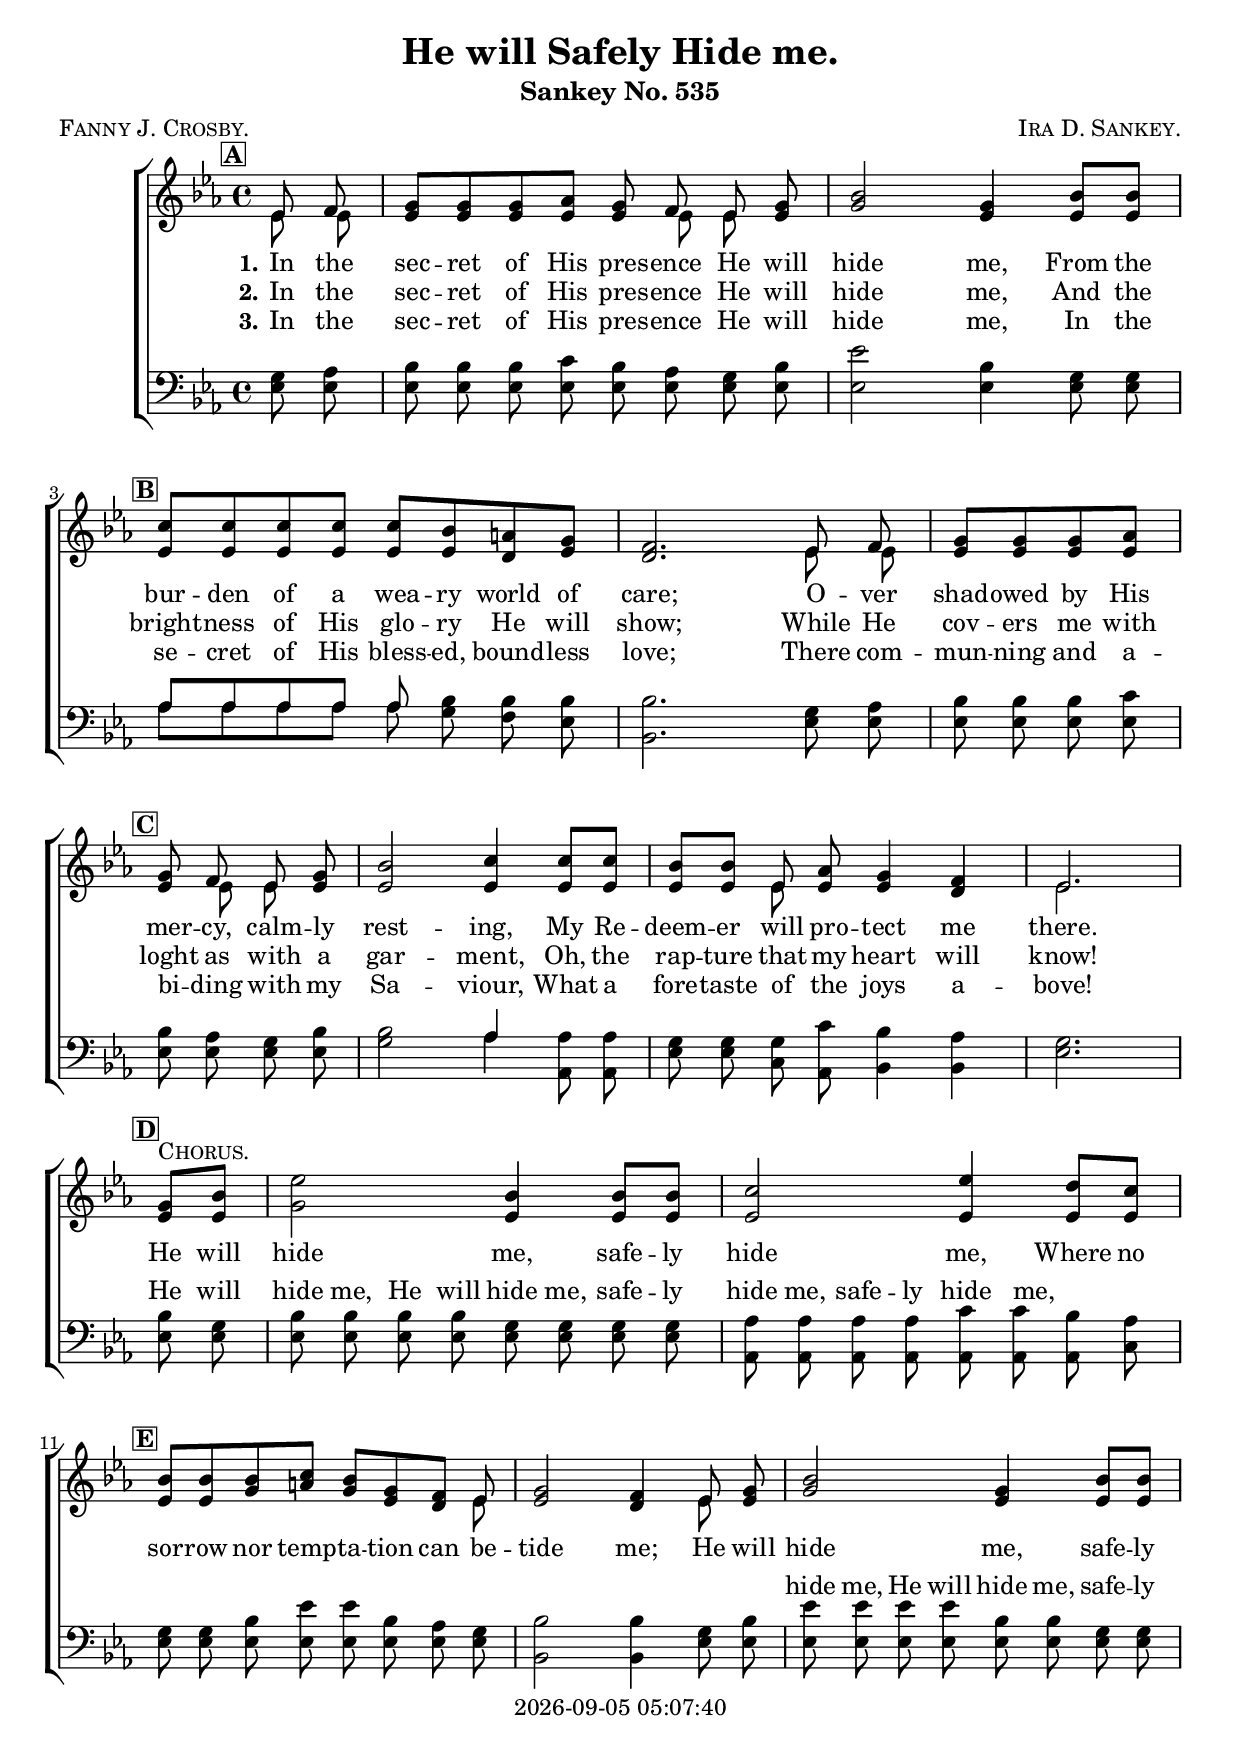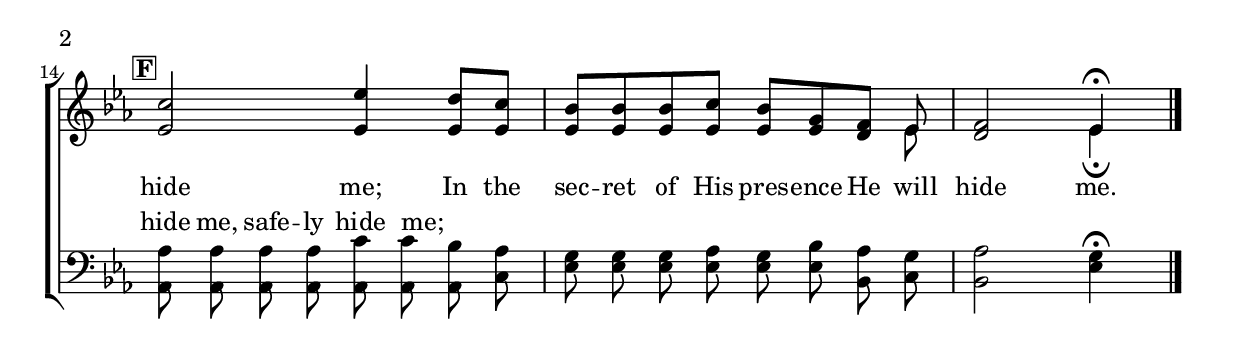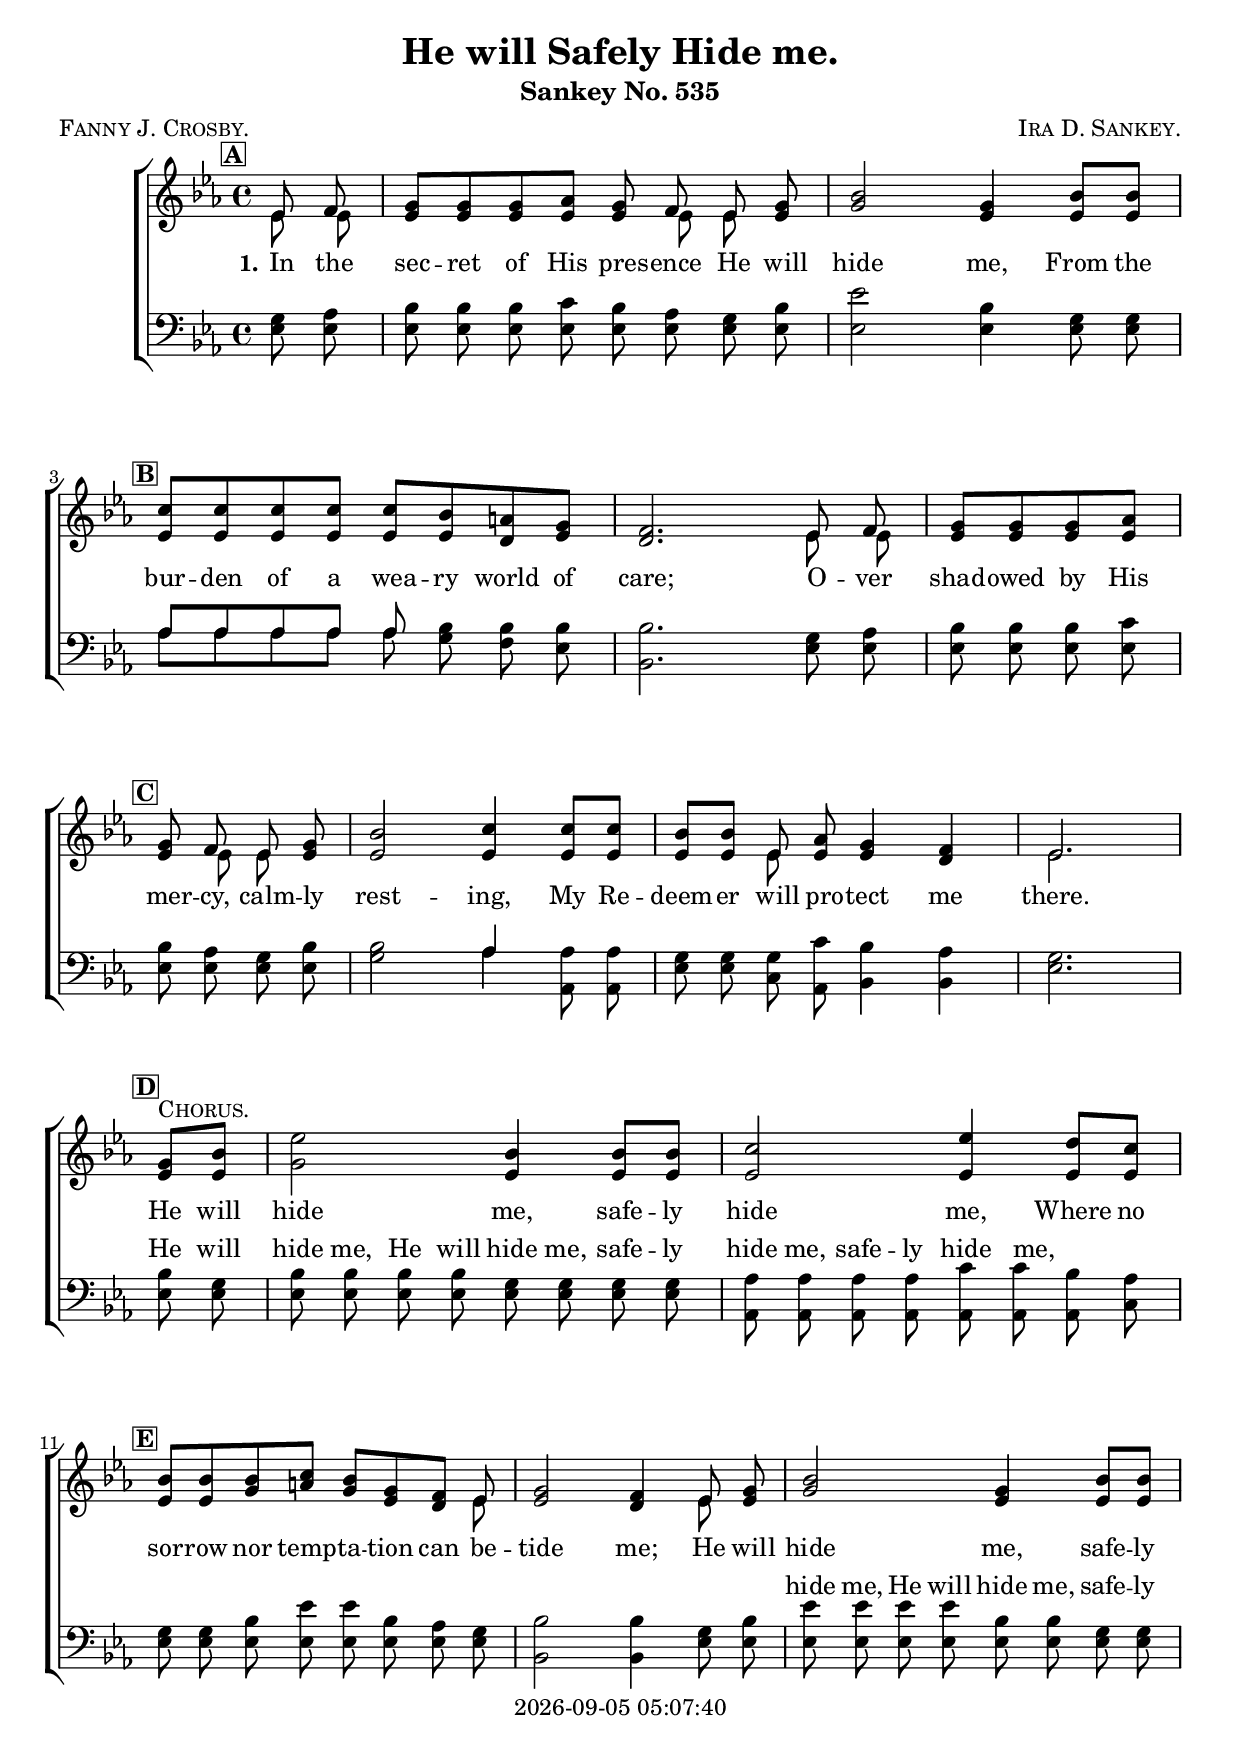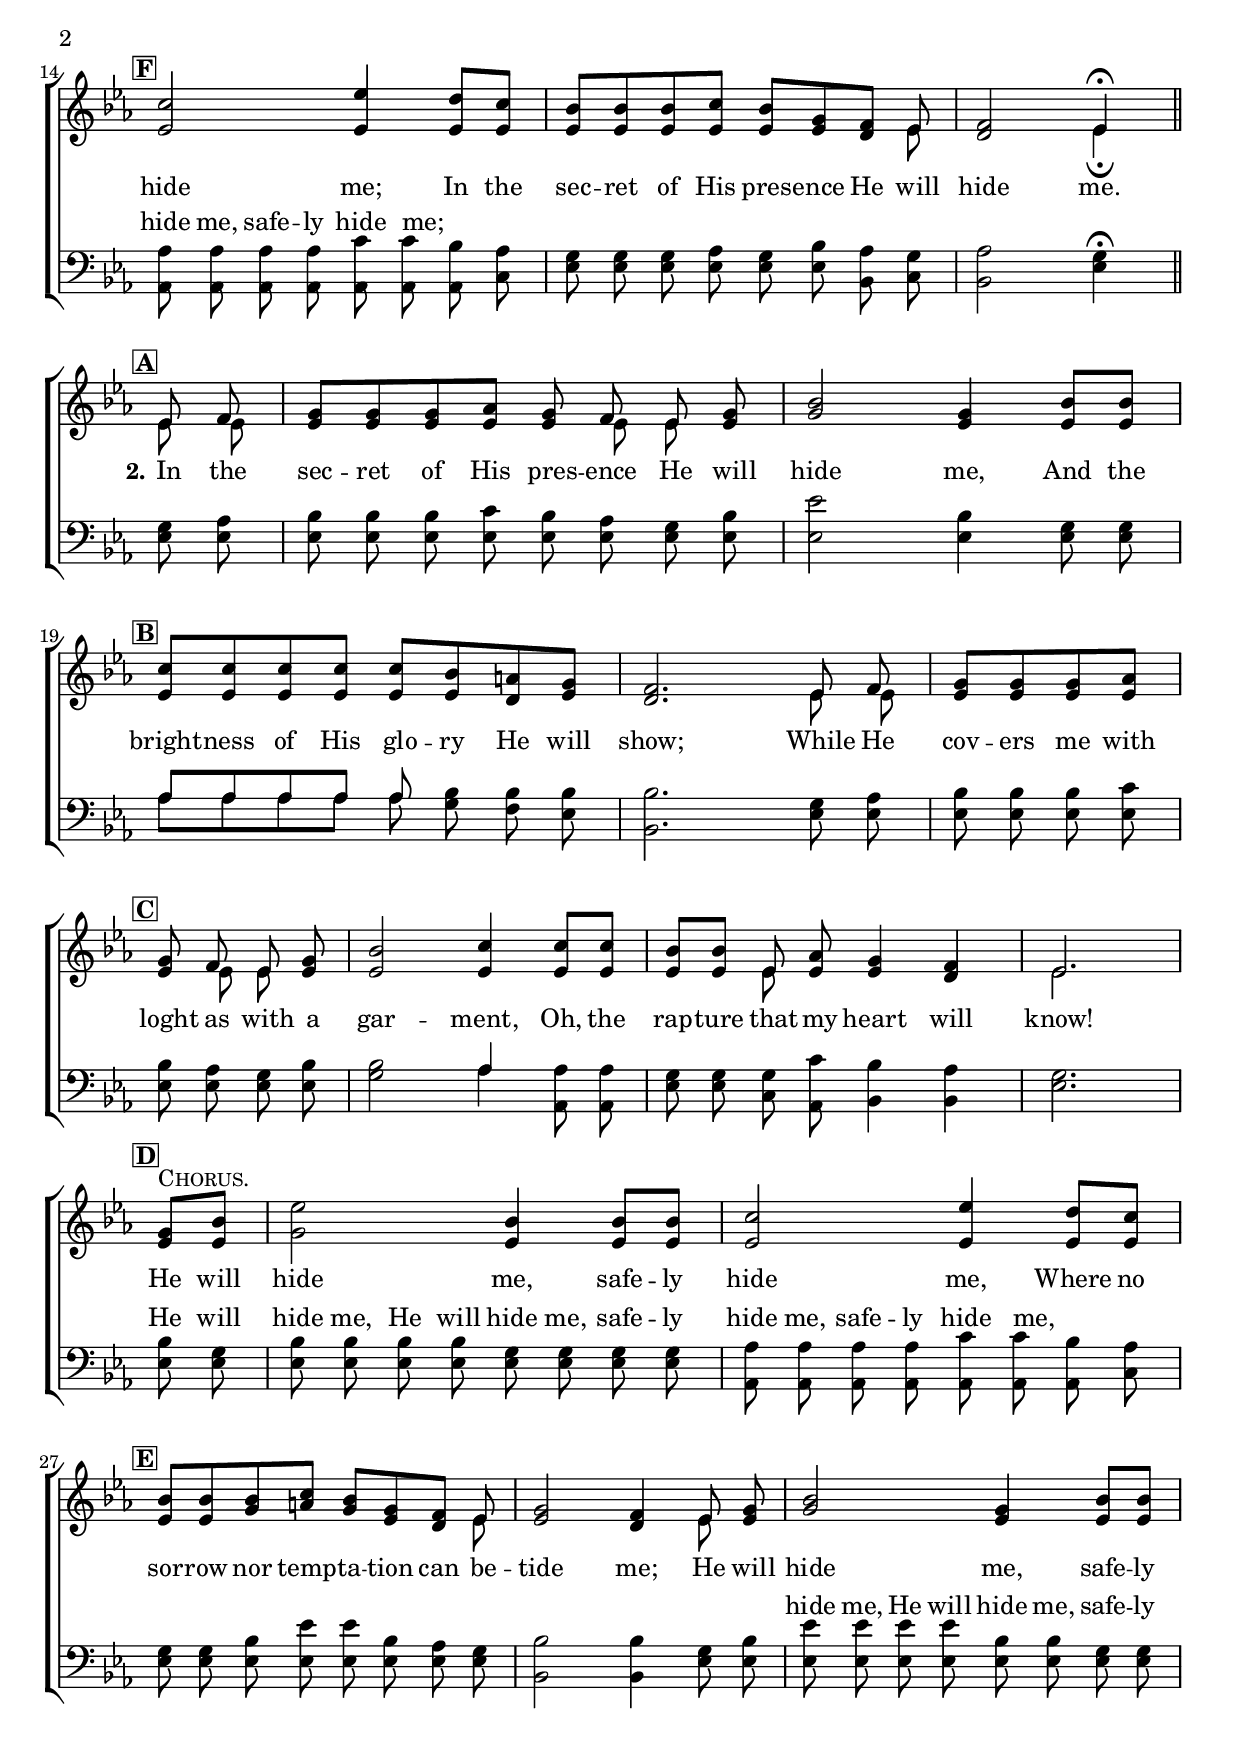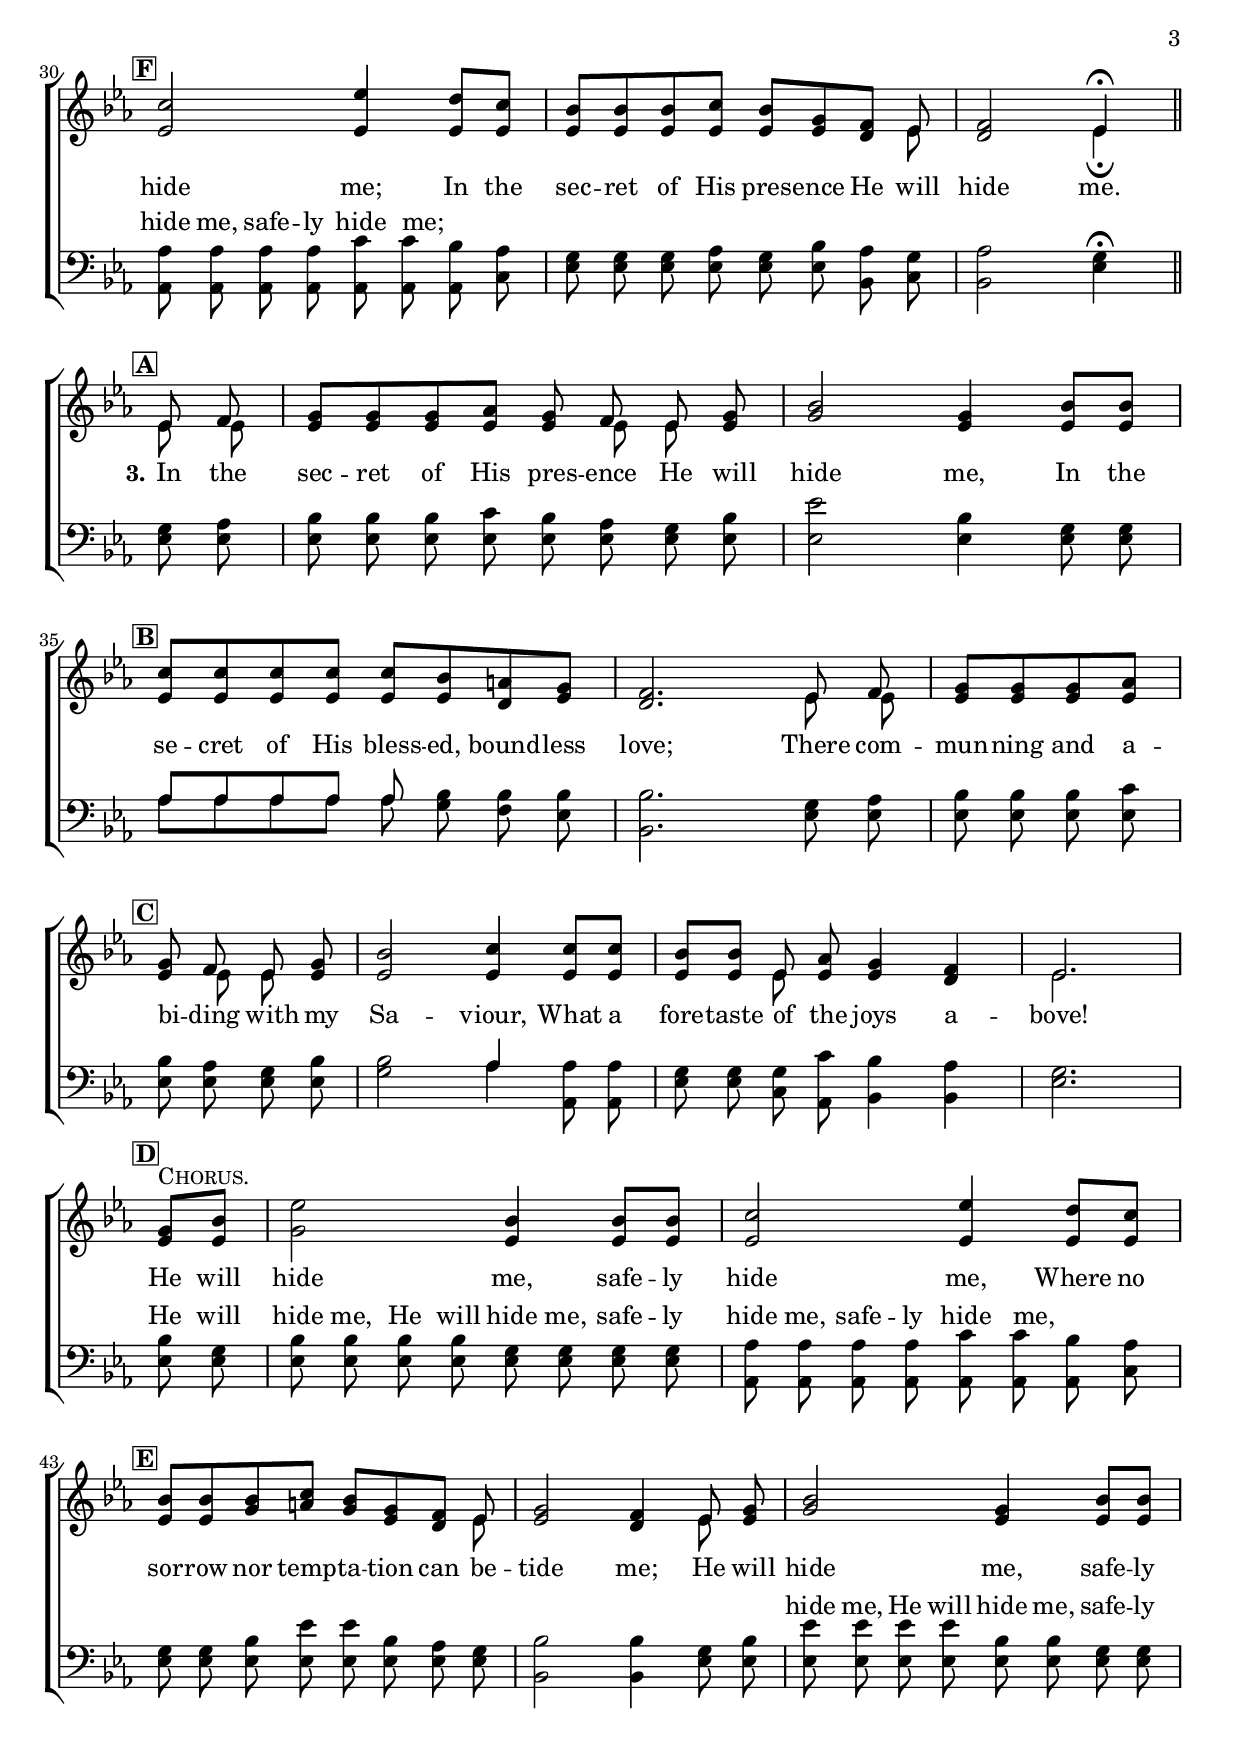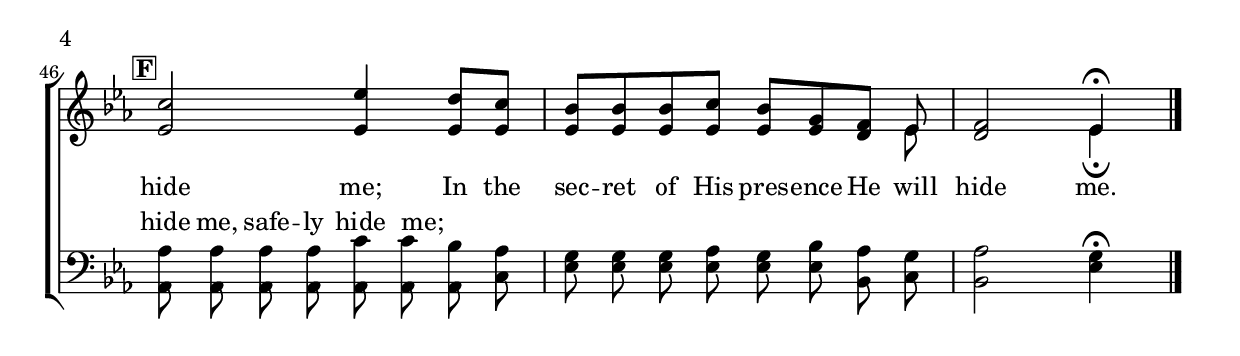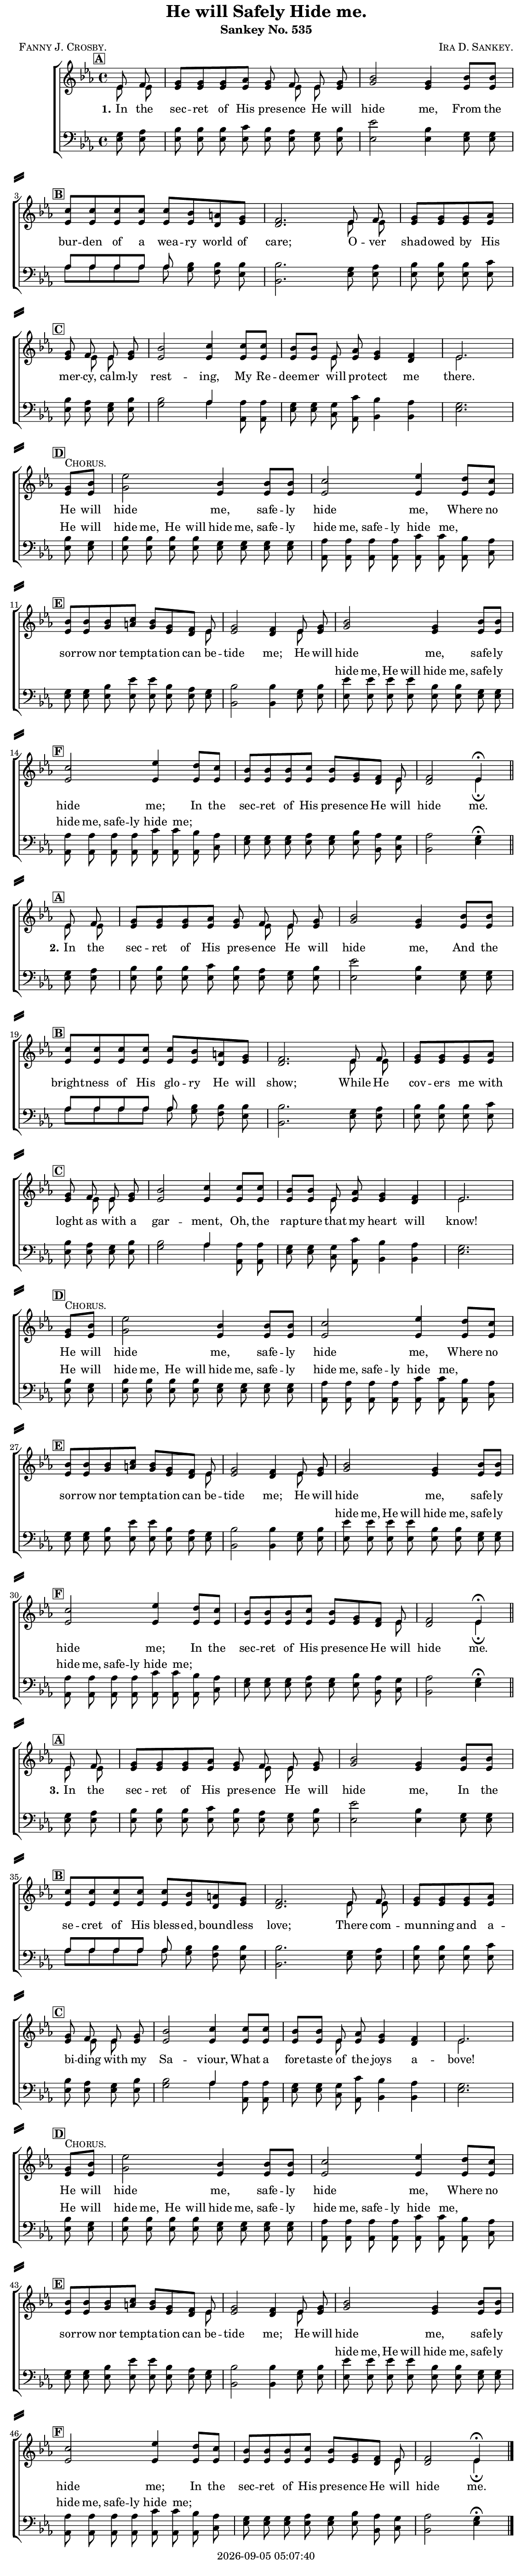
\version "2.22.1"

\include "articulate.ly"

today = #(strftime "%Y-%m-%d %H:%M:%S" (localtime (current-time)))

\header {
% centered at top
%  dedication  = "dedication"
  title       = "He will Safely Hide me."
  subtitle    = "Sankey No. 535"
%  subsubtitle = "Sankey 880 No. Y"
%  instrument  = "instrument"
  
% arrangement of following lines:
%
%  poet    composer
%  meter   arranger
%  piece       opus

  composer    = \markup\smallCaps "Ira D. Sankey."
%  arranger    = "arranger"
%  opus        = "opus"

  poet        = \markup\smallCaps "Fanny J. Crosby."
%  meter       = \markup\smallCaps "meter"
%  piece       = \markup\smallCaps "piece"

% centered at bottom
% tagline     = "tagline" % default lilypond version
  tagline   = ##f
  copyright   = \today
}

% #(set-global-staff-size 16)

global = {
  \key ees \major
  \time 4/4
  \partial 4
}

RehearsalTrack = {
% \set Score.currentBarNumber = #5
  \textMark \markup { \box \bold "A" } s4 s1*2
  \textMark \markup { \box \bold "B" }    s1*2 s2
  \textMark \markup { \box \bold "C" } s2 s1*2 s2.
  \textMark \markup { \box \bold "D" } s4 s1*2
  \textMark \markup { \box \bold "E" }    s1*3
  \textMark \markup { \box \bold "F" }    s1*2 s2.
}

TempoTrack = {
  \set Score.tempoHideNote = ##t
  \tempo 4=120
}

nl = { \bar "||" \break }

soprano = \relative {
  \autoBeamOff
  ees'8 f | g g g aes g f ees g | bes2 g4 bes8 8 |
  c8 8 8 8 8 bes a g | f2. ees8 f | g8 8 8 aes \bar "|" \break
  g8 f ees g | bes2 c4 8 8 | bes8 8 ees, aes g4 f | ees2. \bar "|" \break
  g8^\markup\smallCaps Chorus. bes | ees2 bes4 8 8 | c2 ees4 d8 c |
  bes8 8 8 c bes g f ees | g2 f4 ees8 g | bes2 g4 bes8 8 |
  c2 ees4 d8 c | bes8 8 8 c bes g f ees | f2 ees4\fermata
}

alto = \relative {
  \autoBeamOff
  ees'8 8 | 8 8 8 8 8 8 8 8 | g2 ees4 8 8 |
  ees8 8 8 8 8 8 d ees | d2. ees8 8 | 8 8 8 8
  ees8 8 8 8 | 2 4 8 8 | 8 8 8 8 4 d | ees2.
  ees8 8 | g2 ees4 8 8 | 2 4 8 8 |
  ees8 8 g a g ees d ees | 2 d4 ees8 8 | g2 ees4 8 8 |
  ees2 4 8 8 | 8 8 8 8 8 8 d ees | d2 ees4\fermata
}

tenor = \relative {
  \autoBeamOff
  g8 aes | bes8 8 8 c bes aes g bes | ees2 bes4 g8 8 |
  aes8 8 8 8 8 bes8 8 8 | 2. g8 aes | bes8 8 8 c
  bes8 aes g bes | 2 aes4 8 8 | g8 8 8 c bes4 aes | g2.
  bes8 g | bes8 8 8 8 g g g g | aes8 8 8 8 c c bes aes |
  g8 8 bes ees ees bes aes g | bes2 4 g8 bes | ees8 8 8 8 bes8 8 g8 8 |
  aes8 8 8 8 c c bes aes | g8 8 8 aes g bes aes g | aes2 g4\fermata
}

bass = \relative {
  \autoBeamOff
  ees8 8 | 8 8 8 8 8 8 8 8 | ees2 4 8 8 |
  aes8 8 8 8 8 g f ees | bes2. ees8 8 | 8 8 8 8
  ees8 8 8 8 | g2 aes4 aes,8 8 | ees'8 8 c aes bes4 4 | ees2.
  ees8 8 | 8 8 8 8 8 8 8 8 | aes,8 8 8 8 8 8 8 c |
  ees8 8 8 8 8 8 8 8 | bes2 4 ees8 8 | 8 8 8 8 8 8 8 8 |
  aes,8 8 8 8 8 8 8 c | ees8 8 8 8 8 8 bes c | bes2 ees4\fermata
}

nom  = {   \set ignoreMelismata = ##t }
yesm = { \unset ignoreMelismata       }

chorus = \lyricmode {
  He will hide me, safe -- ly hide me,
  Where no sor -- row nor temp -- ta -- tion can be -- tide me;
  He will hide me, safe -- ly hide me;
  In the sec -- ret of His pres -- ence
  He will hide me.
}

chorusMen = \lyricmode {
  _ _ _ _ _ _ _ _
  _ _ _ _
  _ _ _ _ _ _ _ _ _ _ _
  _ _ _ _ _ _ _ _ _ _ _ _
  _ _ _ _ _ _ _ _ _
  He will hide me, He will hide me, safe -- ly hide me, safe -- ly hide me,
  _ _ _ _ _ _ _ _ _ _ _ _
  _ _ hide me, He will hide me,
  safe -- ly hide me, safe -- ly hide me;
  _ _ _ _ _ _ _ _ _ _ _ _
}

verses = 3

wordsOne = \lyricmode {
  \set stanza = "1."
  In the sec -- ret of His pres -- ence He will hide me,
  From the bur -- den of a wea -- ry world of care;
  O -- ver shad -- owed by His mer -- cy, calm -- ly rest -- ing,
  My Re -- deem -- er will pro -- tect me there.
}
  
wordsTwo = \lyricmode {
  \set stanza = "2."
  In the sec -- ret of His pres -- ence He will hide me,
  And the bright -- ness of His glo -- ry He will show;
  While He cov -- ers me with loght as with a gar -- ment,
  Oh, the rap -- ture that my heart will know!
}
  
wordsThree = \lyricmode {
  \set stanza = "3."
  In the sec -- ret of His pres -- ence He will hide me,
  In the se -- cret of His bless -- ed, bound -- less love;
  There com -- mun -- ning and a -- bi -- ding with my Sa -- viour,
  What a fore -- taste of the joys a -- bove!
}
  
wordsMidi = \lyricmode {
  \set stanza = "1."
  "In " "the " sec "ret " "of " "His " pres "ence " "He " "will " "hide " "me, "
  "\nFrom " "the " bur "den " "of " "a " wea "ry " "world " "of " "care; "
  "\nO" "ver " shad "owed " "by " "His " mer "cy, " calm "ly " rest "ing, "
  "\nMy " Re deem "er " "will " pro "tect " "me " "there. "
  "\nHe " "will " "hide " "me, " safe "ly " "hide " "me, "
  "\nWhere " "no " sor "row " "nor " temp ta "tion " "can " be "tide " "me; "
  "\nHe " "will " "hide " "me, " safe "ly " "hide " "me; "
  "\nIn " "the " sec "ret " "of " "His " pres "ence "
  "\nHe " "will " "hide " "me.\n"

  \set stanza = "2."
  "\nIn " "the " sec "ret " "of " "His " pres "ence " "He " "will " "hide " "me, "
  "\nAnd " "the " bright "ness " "of " "His " glo "ry " "He " "will " "show; "
  "\nWhile " "He " cov "ers " "me " "with " "loght " "as " "with " "a " gar "ment, "
  "\nOh, " "the " rap "ture " "that " "my " "heart " "will " "know! "
  "\nHe " "will " "hide " "me, " safe "ly " "hide " "me, "
  "\nWhere " "no " sor "row " "nor " temp ta "tion " "can " be "tide " "me; "
  "\nHe " "will " "hide " "me, " safe "ly " "hide " "me; "
  "\nIn " "the " sec "ret " "of " "His " pres "ence "
  "\nHe " "will " "hide " "me.\n"

  \set stanza = "3."
  "\nIn " "the " sec "ret " "of " "His " pres "ence " "He " "will " "hide " "me, "
  "\nIn " "the " se "cret " "of " "His " bless "ed, " bound "less " "love; "
  "\nThere " com mun "ning " "and " a bi "ding " "with " "my " Sa "viour, "
  "\nWhat " "a " fore "taste " "of " "the " "joys " a "bove! "
  "\nHe " "will " "hide " "me, " safe "ly " "hide " "me, "
  "\nWhere " "no " sor "row " "nor " temp ta "tion " "can " be "tide " "me; "
  "\nHe " "will " "hide " "me, " safe "ly " "hide " "me; "
  "\nIn " "the " sec "ret " "of " "His " pres "ence "
  "\nHe " "will " "hide " "me. "
}

wordsMidiMen = \lyricmode {
  \set stanza = "1."
  "In " "the " sec "ret " "of " "His " pres "ence " "He " "will " "hide " "me, "
  "\nFrom " "the " bur "den " "of " "a " wea "ry " "world " "of " "care; "
  "\nO" "ver " shad "owed " "by " "His " mer "cy, " calm "ly " rest "ing, "
  "\nMy " Re deem "er " "will " pro "tect " "me " "there. "
  "\nHe " "will " "hide " "me, " "He " "will " "hide " "me, " safe "ly " "hide " "me, " safe "ly " "hide " "me, "
  "\nWhere " "no " sor "row " "nor " temp ta "tion " "can " be "tide " "me; "
  "\nHe " "will " "hide " "me, " "He " "will " "hide " "me, "
  "\nsafe" "ly " "hide " "me, " safe "ly " "hide " "me; "
  "\nIn " "the " sec "ret " "of " "His " pres "ence "
  "\nHe " "will " "hide " "me.\n"

  \set stanza = "2."
  "\nIn " "the " sec "ret " "of " "His " pres "ence " "He " "will " "hide " "me, "
  "\nAnd " "the " bright "ness " "of " "His " glo "ry " "He " "will " "show; "
  "\nWhile " "He " cov "ers " "me " "with " "loght " "as " "with " "a " gar "ment, "
  "\nOh, " "the " rap "ture " "that " "my " "heart " "will " "know! "
  "\nHe " "will " "hide " "me, " "He " "will " "hide " "me, " safe "ly " "hide " "me, " safe "ly " "hide " "me, "
  "\nWhere " "no " sor "row " "nor " temp ta "tion " "can " be "tide " "me; "
  "\nHe " "will " "hide " "me, " "He " "will " "hide " "me, "
  "\nsafe" "ly " "hide " "me, " safe "ly " "hide " "me; "
  "\nIn " "the " sec "ret " "of " "His " pres "ence "
  "\nHe " "will " "hide " "me.\n"

  \set stanza = "3."
  "\nIn " "the " sec "ret " "of " "His " pres "ence " "He " "will " "hide " "me, "
  "\nIn " "the " se "cret " "of " "His " bless "ed, " bound "less " "love; "
  "\nThere " com mun "ning " "and " a bi "ding " "with " "my " Sa "viour, "
  "\nWhat " "a " fore "taste " "of " "the " "joys " a "bove! "
  "\nHe " "will " "hide " "me, " "He " "will " "hide " "me, " safe "ly " "hide " "me, " safe "ly " "hide " "me, "
  "\nWhere " "no " sor "row " "nor " temp ta "tion " "can " be "tide " "me; "
  "\nHe " "will " "hide " "me, " "He " "will " "hide " "me, "
  "\nsafe" "ly " "hide " "me, " safe "ly " "hide " "me; "
  "\nIn " "the " sec "ret " "of " "His " pres "ence "
  "\nHe " "will " "hide " "me. "
}

\book {
  \bookOutputSuffix "midi"
  \score {
%    \articulate
        \new ChoirStaff <<
                                % Soprano staff
          \new Staff = soprano
          <<
            \new Voice { \repeat unfold \verses \TempoTrack     }
            \new Voice { \global \repeat unfold \verses \soprano \bar "|." }
            \addlyrics \wordsMidi
          >>
                                % Alto staff
          \new Staff = alto
          <<
            \new Voice { \global \repeat unfold \verses { \alto \nl } \bar "|." }
          >>
                                % Tenor staff
          \new Staff = tenor
          <<
            \clef "treble_8"
            \new Voice { \global \repeat unfold \verses \tenor }
            \addlyrics \wordsMidiMen
          >>
                                % Bass staff
          \new Staff = bass
          <<
            \clef "bass"
            \new Voice { \global \repeat unfold \verses \bass }
          >>
        >>
    \midi {}
  }
}

\book {
  \bookOutputSuffix "repeat"
  \score {
        \new ChoirStaff <<
                                  % Joint soprano/alto staff
          \new Staff = women \with { printPartCombineTexts = ##f }
          <<
            \new Voice \RehearsalTrack
            \new Voice \TempoTrack
            \new NullVoice = "aligner" \soprano
            \new Voice \partCombine #'(2 . 88) { \global \soprano \bar "|." } { \global \alto }
            \new Lyrics \lyricsto "aligner" { \wordsOne \chorus }
            \new Lyrics \lyricsto "aligner"   \wordsTwo
            \new Lyrics \lyricsto "aligner"   \wordsThree
          >>
                                  % Joint tenor/bass staff
          \new Staff = men \with { printPartCombineTexts = ##f }
          <<
            \clef "bass"
            \new Voice \partCombine #'(2 . 88) { \global \tenor } { \global \bass }
            \new NullVoice = alignerT { \tenor }
          >>
          \new Lyrics \with {alignAboveContext = men} \lyricsto alignerT \chorusMen
        >>
    \layout {
      indent = 1.5\cm
      \pointAndClickOff
      \context {
        \Staff \RemoveAllEmptyStaves
      }
    }
  }
}

singlescore = {
        \new ChoirStaff <<
                                  % Joint soprano/alto staff
          \new Staff = women \with { printPartCombineTexts = ##f }
          <<
            \new Voice { \repeat unfold \verses \RehearsalTrack }
            \new Voice { \repeat unfold \verses \TempoTrack }
            \new NullVoice = "aligner" { \repeat unfold \verses \soprano }
            \new Voice \partCombine #'(2 . 88) { \global \repeat unfold \verses \soprano \bar "|." }
                                    { \global \repeat unfold \verses { \alto \nl } \bar "|." }
            \new Lyrics \lyricsto "aligner" { \wordsOne   \chorus
                                              \wordsTwo   \chorus
                                              \wordsThree \chorus
                                            }
          >>
                                  % Joint tenor/bass staff
          \new Staff = men \with { printPartCombineTexts = ##f }
          <<
            \clef "bass"
            \new Voice \partCombine #'(2 . 88) { \global \repeat unfold \verses \tenor }
                                    { \global \repeat unfold \verses \bass }
            \new NullVoice = alignerT { \repeat unfold \verses \tenor }
          >>
          \new Lyrics \with {alignAboveContext = men} \lyricsto alignerT { \repeat unfold \verses \chorusMen }
        >>
}

\book {
  \bookOutputSuffix "single"
  \score {
    \singlescore
    \layout {
      indent = 1.5\cm
      \pointAndClickOff
      \context {
        \Staff \RemoveAllEmptyStaves
      }
    }
  }
}

\book {
  \bookOutputSuffix "singlepage"
  \paper {
    top-margin = 0
    left-margin = 7
    right-margin = 1
    paper-width = 190\mm
    page-breaking = #ly:one-page-breaking
    system-system-spacing.basic-distance = #15
    system-separator-markup = \slashSeparator
  }
  \score {
    \singlescore
    \layout {
      indent = 1.5\cm
      \pointAndClickOff
      \context {
        \Staff \RemoveAllEmptyStaves
      }
    }
  }
}
